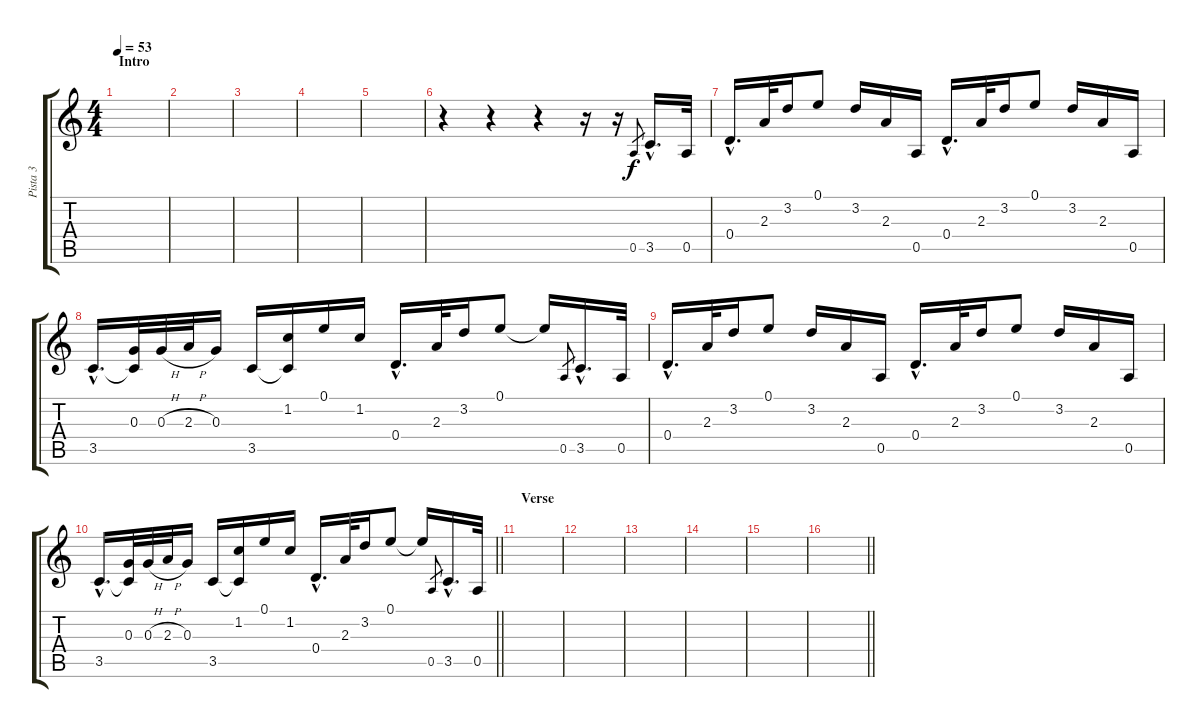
\track ("Pista 3" "Pista 3") {instrument electricguitarclean}
\staff {score tabs}
\tuning (E4 B3 G3 D3 A2 E2) {hide}
\ts (4 4)
\section ("" "Intro")
\tempo 53
\clef g2
\ks c
|
|
|
|
|
r.4 r.4 r.4 r.16 r.16 0.5.8{gr} 3.5{hac}.16{d} 0.5.32 |
0.4{hac}.16{d} 2.3.32 3.2.16 0.1.8 3.2.16 2.3.16 0.5.16 0.4{hac}.16{d} 2.3.32 3.2.16 0.1.8 3.2.16 2.3.16 0.5.16 |
3.5{hac}.16{d} (0.3 3.5{t}).32 0.3{h}.32 2.3{h}.32 0.3.16 3.5.16 (1.2 3.5{t}).16 0.1.16 1.2.16 0.4{hac}.16{d} 2.3.32 3.2.16 0.1.8 0.1{t}.16 0.5.8{gr} 3.5{hac}.16{d} 0.5.32 |
0.4{hac}.16{d} 2.3.32 3.2.16 0.1.8 3.2.16 2.3.16 0.5.16 0.4{hac}.16{d} 2.3.32 3.2.16 0.1.8 3.2.16 2.3.16 0.5.16 |
\barLineRight lightlight
3.5{hac}.16{d} (0.3 3.5{t}).32 0.3{h}.32 2.3{h}.32 0.3.16 3.5.16 (1.2 3.5{t}).16 0.1.16 1.2.16 0.4{hac}.16{d} 2.3.32 3.2.16 0.1.8 0.1{t}.16 0.5.8{gr} 3.5{hac}.16{d} 0.5.32 |
\section ("" "Verse")
|
|
|
|
|
\barLineRight lightlight
